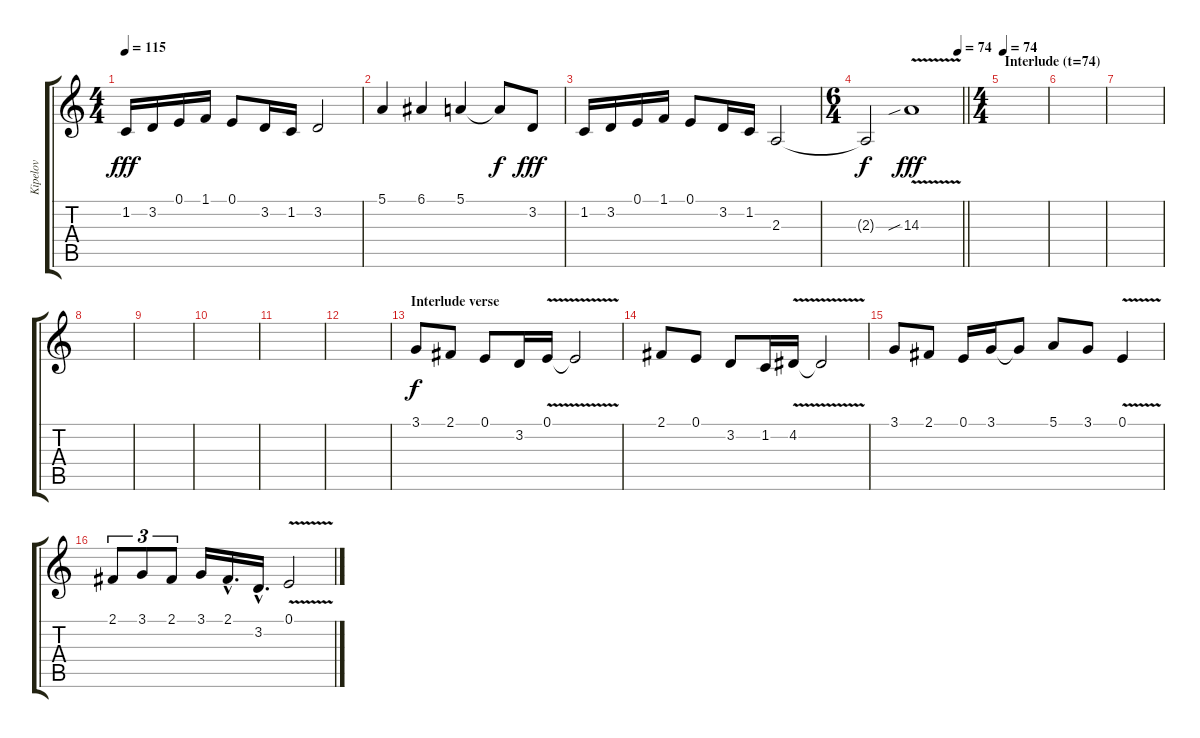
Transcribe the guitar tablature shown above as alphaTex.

\track ("Kipelov" "Kipelov") {instrument tenorsax}
\staff {score tabs}
\tuning (E4 B3 G3 D3 A2 E2) {hide}
\ts (4 4)
\tempo 115
\clef g2
\ks c
1.2.16{dy fff} 3.2.16 0.1.16 1.1.16 0.1.8 3.2.16 1.2.16 3.2.2 |
5.1.4 6.1.4 5.1.4 5.1{t}.8{dy f} 3.2.8{dy fff} |
1.2.16 3.2.16 0.1.16 1.1.16 0.1.8 3.2.16 1.2.16 2.3.2 |
\ts (6 4)
\tempo (74 0.9583333333333334)
\barLineRight lightlight
2.3{t}.2{dy f} 14.3{v sib}.1{dy fff} |
\ts (4 4)
\section ("" "Interlude (t=74)")
\tempo 74
|
|
|
|
|
|
|
|
\section ("" "Interlude verse")
3.1.8{dy f} 2.1.8 0.1.8 3.2.16 0.1{v}.16 0.1{t}.2 |
2.1.8 0.1.8 3.2.8 1.2.16 4.2{v}.16 4.2{t}.2 |
3.1.8 2.1.8 0.1.16 3.1.16 3.1{t}.8 5.1.8 3.1.8 0.1{v}.4 |
2.1.8{tu (3 2)} 3.1.8{tu (3 2)} 2.1.8{tu (3 2)} 3.1.16 2.1{hac}.16{d} 3.2{hac}.16{d} 0.1{v}.2
